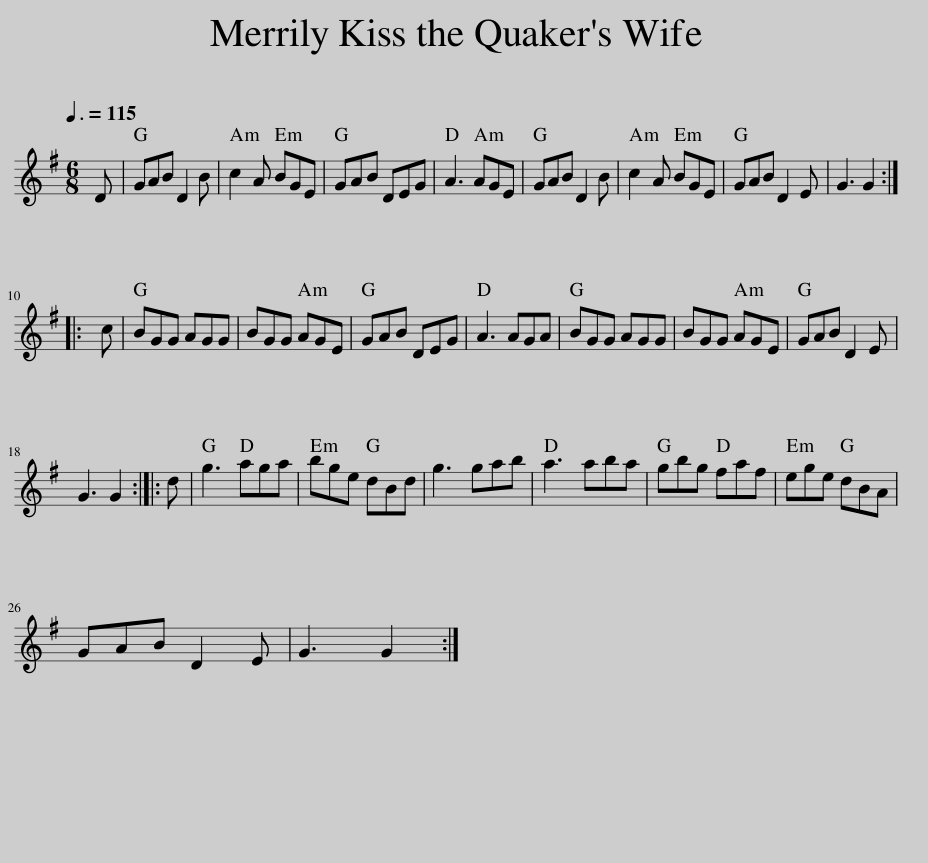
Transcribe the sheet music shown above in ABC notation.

X:1
L:1/8
Q:3/8=115
M:6/8
I:linebreak $
K:G
V:1 treble
V:1
 D | GAB D2 B | c2 A BGE | GAB DEG | A3 AGE | %5
 GAB D2 B | c2 A BGE | GAB D2 E | G3 G2 ::$ c | %10
 BGG AGG | BGG AGE | GAB DEG | A3 AGA | BGG AGG | %15
 BGG AGE | GAB D2 E |$ G3 G2 :: d | g3 aga | %20
 bge dBd | g3 gab | a3 aba | gbg faf | ege dBA |$ %25
 GAB D2 E | G3 G2 :| %27
